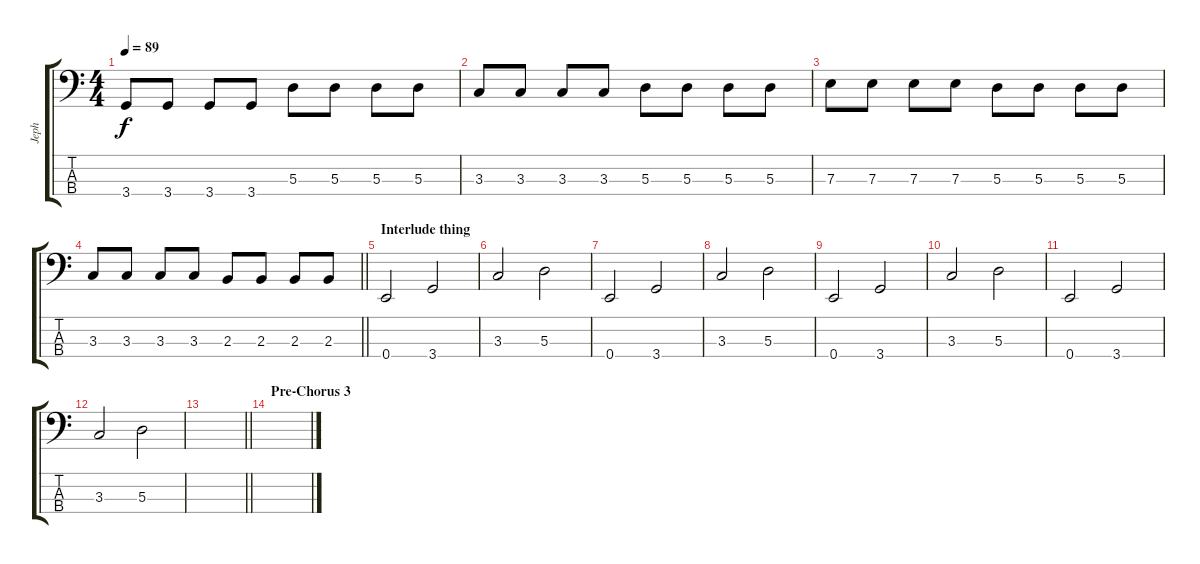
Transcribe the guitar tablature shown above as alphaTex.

\track ("Jeph" "Jeph") {instrument fretlessbass bank 108}
\staff {score tabs}
\tuning (G2 D2 A1 E1) {hide}
\ts (4 4)
\tempo 89
\clef f4
\ks c
3.4.8{dy f} 3.4.8 3.4.8 3.4.8 5.3.8 5.3.8 5.3.8 5.3.8 |
3.3.8 3.3.8 3.3.8 3.3.8 5.3.8 5.3.8 5.3.8 5.3.8 |
7.3.8 7.3.8 7.3.8 7.3.8 5.3.8 5.3.8 5.3.8 5.3.8 |
\barLineRight lightlight
3.3.8 3.3.8 3.3.8 3.3.8 2.3.8 2.3.8 2.3.8 2.3.8 |
\section ("" "Interlude thing")
0.4.2 3.4.2 |
3.3.2 5.3.2 |
0.4.2 3.4.2 |
3.3.2 5.3.2 |
0.4.2 3.4.2 |
3.3.2 5.3.2 |
0.4.2 3.4.2 |
3.3.2 5.3.2 |
\barLineRight lightlight
|
\section ("" "Pre-Chorus 3")
